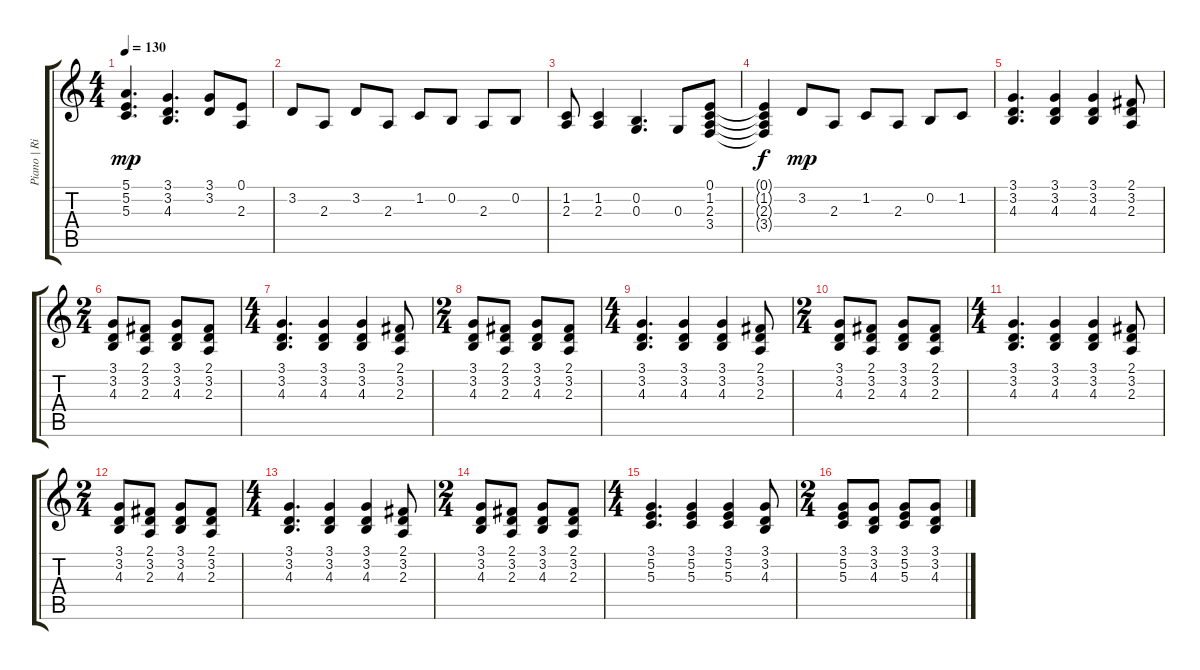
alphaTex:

\track ("Piano | Right Hand" "Piano | Ri") {instrument electricpiano2}
\staff {score tabs}
\tuning (E4 B3 G3 D3 A2 E2) {hide}
\ts (4 4)
\tempo 130
\clef g2
\ks c
(5.1 5.2 5.3).4{d dy mp} (3.1 3.2 4.3).4{d} (3.1 3.2).8 (0.1 2.3).8 |
3.2.8 2.3.8 3.2.8 2.3.8 1.2.8 0.2.8 2.3.8 0.2.8 |
(1.2 2.3).8 (1.2 2.3).4 (0.2 0.3).4{d} 0.3.8 (0.1 1.2 2.3 3.4).8 |
(0.1{t} 1.2{t} 2.3{t} 3.4{t}).4{dy f} 3.2.8{dy mp} 2.3.8 1.2.8 2.3.8 0.2.8 1.2.8 |
(3.1 3.2 4.3).4{d} (3.1 3.2 4.3).4 (3.1 3.2 4.3).4 (2.1 3.2 2.3).8 |
\ts (2 4)
(3.1 3.2 4.3).8 (2.1 3.2 2.3).8 (3.1 3.2 4.3).8 (2.1 3.2 2.3).8 |
\ts (4 4)
(3.1 3.2 4.3).4{d} (3.1 3.2 4.3).4 (3.1 3.2 4.3).4 (2.1 3.2 2.3).8 |
\ts (2 4)
(3.1 3.2 4.3).8 (2.1 3.2 2.3).8 (3.1 3.2 4.3).8 (2.1 3.2 2.3).8 |
\ts (4 4)
(3.1 3.2 4.3).4{d} (3.1 3.2 4.3).4 (3.1 3.2 4.3).4 (2.1 3.2 2.3).8 |
\ts (2 4)
(3.1 3.2 4.3).8 (2.1 3.2 2.3).8 (3.1 3.2 4.3).8 (2.1 3.2 2.3).8 |
\ts (4 4)
(3.1 3.2 4.3).4{d} (3.1 3.2 4.3).4 (3.1 3.2 4.3).4 (2.1 3.2 2.3).8 |
\ts (2 4)
(3.1 3.2 4.3).8 (2.1 3.2 2.3).8 (3.1 3.2 4.3).8 (2.1 3.2 2.3).8 |
\ts (4 4)
(3.1 3.2 4.3).4{d} (3.1 3.2 4.3).4 (3.1 3.2 4.3).4 (2.1 3.2 2.3).8 |
\ts (2 4)
(3.1 3.2 4.3).8 (2.1 3.2 2.3).8 (3.1 3.2 4.3).8 (2.1 3.2 2.3).8 |
\ts (4 4)
(3.1 5.2 5.3).4{d} (3.1 5.2 5.3).4 (3.1 5.2 5.3).4 (3.1 3.2 4.3).8 |
\ts (2 4)
(3.1 5.2 5.3).8 (3.1 3.2 4.3).8 (3.1 5.2 5.3).8 (3.1 3.2 4.3).8
